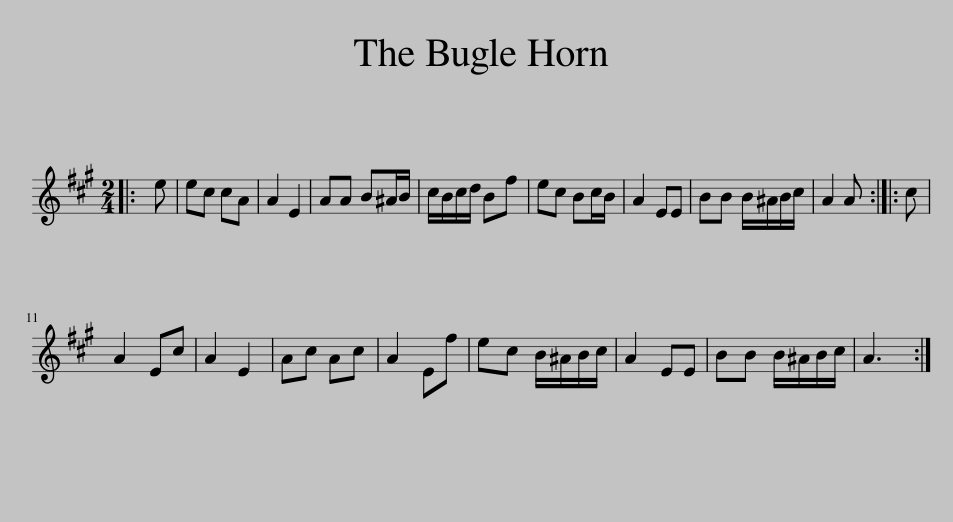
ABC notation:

X:1
L:1/8
M:2/4
I:linebreak $
K:A
V:1 treble
V:1
|: e | ec cA | A2 E2 | AA B^A/B/ | c/B/c/d/ Bf | %5
 ec Bc/B/ | A2 EE | BB B/^A/B/c/ | A2 A :: c |$ %10
 A2 Ec | A2 E2 | Ac Ac | A2 Ef | ec B/^A/B/c/ | %15
 A2 EE | BB B/^A/B/c/ | A3 :| %18
